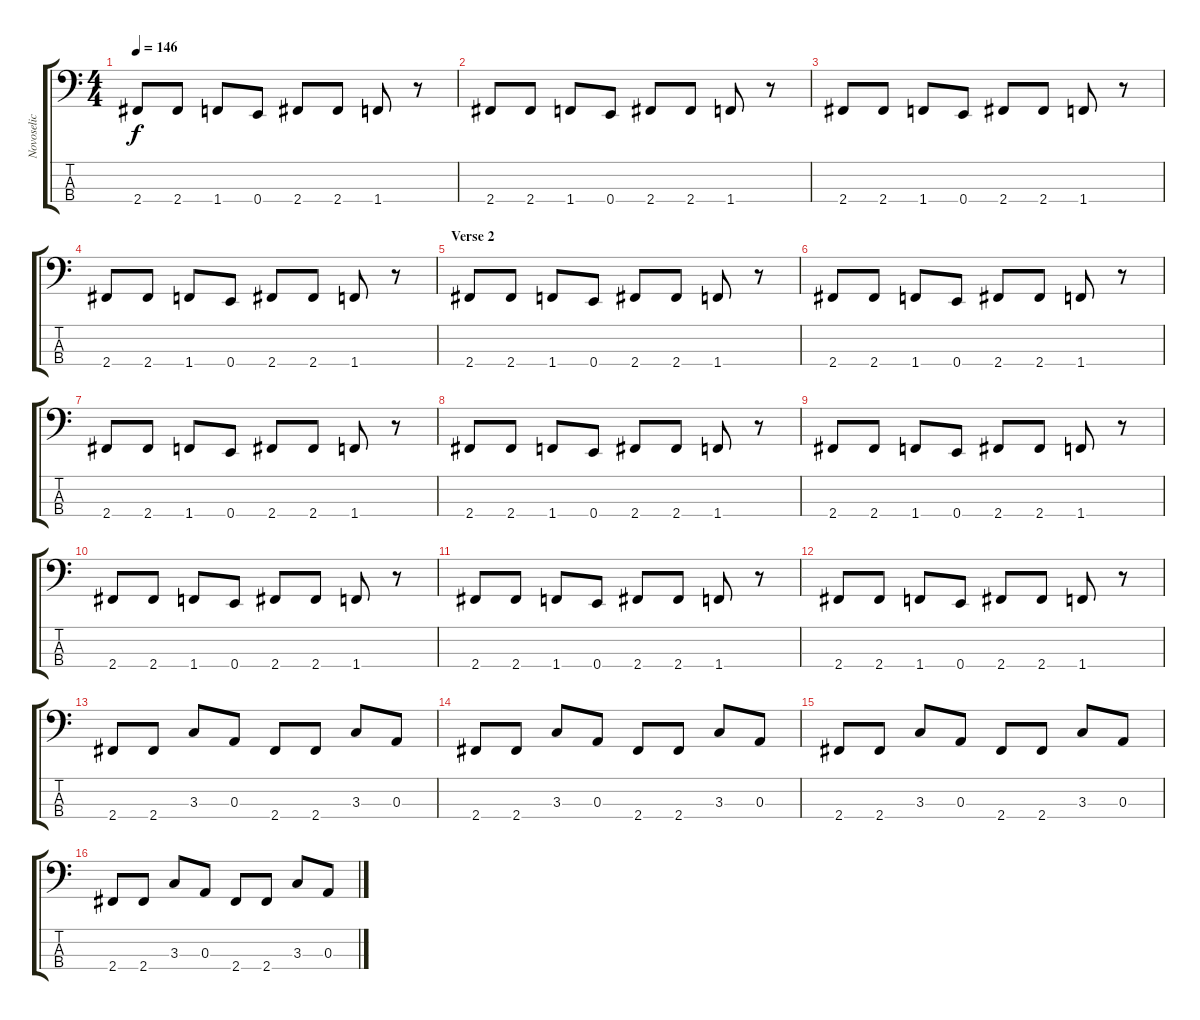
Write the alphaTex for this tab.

\track ("Novoselic" "Novoselic") {instrument electricbasspick}
\staff {score tabs}
\tuning (G2 D2 A1 E1) {hide}
\ts (4 4)
\tempo 146
\clef f4
\ks c
2.4.8{dy f} 2.4.8 1.4.8 0.4.8 2.4.8 2.4.8 1.4.8 r.8 |
2.4.8 2.4.8 1.4.8 0.4.8 2.4.8 2.4.8 1.4.8 r.8 |
2.4.8 2.4.8 1.4.8 0.4.8 2.4.8 2.4.8 1.4.8 r.8 |
2.4.8 2.4.8 1.4.8 0.4.8 2.4.8 2.4.8 1.4.8 r.8 |
\section ("" "Verse 2")
2.4.8 2.4.8 1.4.8 0.4.8 2.4.8 2.4.8 1.4.8 r.8 |
2.4.8 2.4.8 1.4.8 0.4.8 2.4.8 2.4.8 1.4.8 r.8 |
2.4.8 2.4.8 1.4.8 0.4.8 2.4.8 2.4.8 1.4.8 r.8 |
2.4.8 2.4.8 1.4.8 0.4.8 2.4.8 2.4.8 1.4.8 r.8 |
2.4.8 2.4.8 1.4.8 0.4.8 2.4.8 2.4.8 1.4.8 r.8 |
2.4.8 2.4.8 1.4.8 0.4.8 2.4.8 2.4.8 1.4.8 r.8 |
2.4.8 2.4.8 1.4.8 0.4.8 2.4.8 2.4.8 1.4.8 r.8 |
2.4.8 2.4.8 1.4.8 0.4.8 2.4.8 2.4.8 1.4.8 r.8 |
2.4.8 2.4.8 3.3.8 0.3.8 2.4.8 2.4.8 3.3.8 0.3.8 |
2.4.8 2.4.8 3.3.8 0.3.8 2.4.8 2.4.8 3.3.8 0.3.8 |
2.4.8 2.4.8 3.3.8 0.3.8 2.4.8 2.4.8 3.3.8 0.3.8 |
2.4.8 2.4.8 3.3.8 0.3.8 2.4.8 2.4.8 3.3.8 0.3.8
